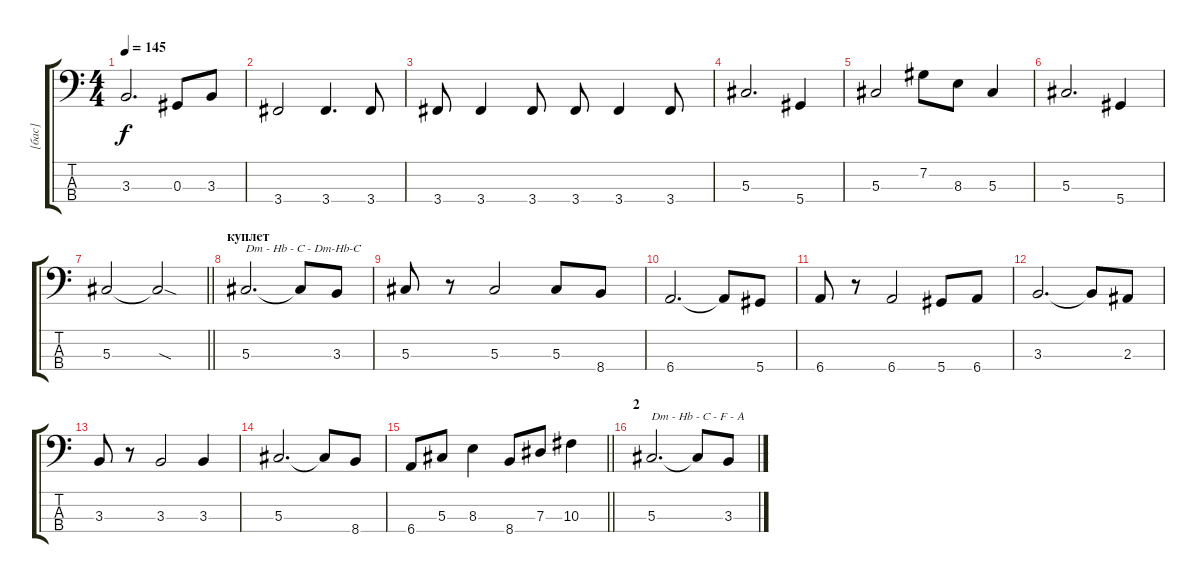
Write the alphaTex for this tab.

\track ("[бас]" "[бас]") {instrument electricbassfinger}
\staff {score tabs}
\tuning (Gb2 Db2 Ab1 Eb1) {hide}
\ts (4 4)
\tempo 145
\clef f4
\ks c
3.3.2{d dy f} 0.3.8 3.3.8 |
3.4.2 3.4.4{d} 3.4.8 |
3.4.8 3.4.4 3.4.8 3.4.8 3.4.4 3.4.8 |
5.3.2{d} 5.4.4 |
5.3.2 7.2.8 8.3.8 5.3.4 |
5.3.2{d} 5.4.4 |
\barLineRight lightlight
5.3.2 5.3{sod t}.2 |
\section ("" "куплет")
5.3.2{d txt "Dm - Hb - C - Dm-Hb-C"} 5.3{t}.8 3.3.8 |
5.3.8 r.8 5.3.2 5.3.8 8.4.8 |
6.4.2{d} 6.4{t}.8 5.4.8 |
6.4.8 r.8 6.4.2 5.4.8 6.4.8 |
3.3.2{d} 3.3{t}.8 2.3.8 |
3.3.8 r.8 3.3.2 3.3.4 |
5.3.2{d} 5.3{t}.8 8.4.8 |
\barLineRight lightlight
6.4.8 5.3.8 8.3.4 8.4.8 7.3.8 10.3.4 |
\section ("" "2")
5.3.2{d txt "Dm - Hb - C - F - A"} 5.3{t}.8 3.3.8
